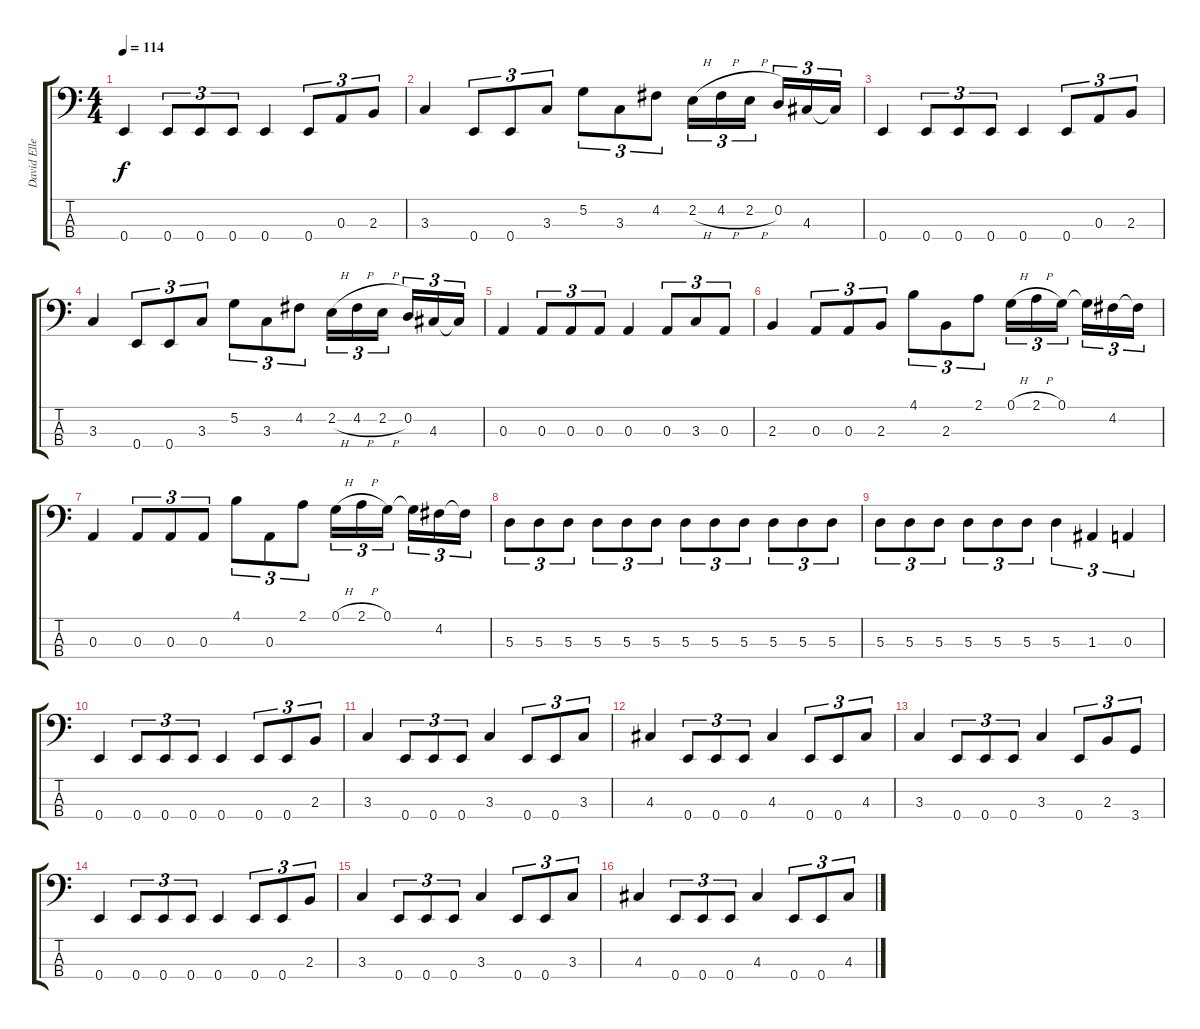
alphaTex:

\track ("David Ellefson" "David Elle") {instrument electricbasspick}
\staff {score tabs}
\tuning (G2 D2 A1 E1) {hide}
\ts (4 4)
\tempo 114
\clef f4
\ks c
0.4.4{dy f} 0.4.8{tu (3 2)} 0.4.8{tu (3 2)} 0.4.8{tu (3 2)} 0.4.4 0.4.8{tu (3 2)} 0.3.8{tu (3 2)} 2.3.8{tu (3 2)} |
3.3.4 0.4.8{tu (3 2)} 0.4.8{tu (3 2)} 3.3.8{tu (3 2)} 5.2.8{tu (3 2)} 3.3.8{tu (3 2)} 4.2.8{tu (3 2)} 2.2{h}.16{tu (3 2)} 4.2{h}.16{tu (3 2)} 2.2{h}.16{tu (3 2)} 0.2.16{tu (3 2)} 4.3.16{tu (3 2)} 4.3{t}.16{tu (3 2)} |
0.4.4 0.4.8{tu (3 2)} 0.4.8{tu (3 2)} 0.4.8{tu (3 2)} 0.4.4 0.4.8{tu (3 2)} 0.3.8{tu (3 2)} 2.3.8{tu (3 2)} |
3.3.4 0.4.8{tu (3 2)} 0.4.8{tu (3 2)} 3.3.8{tu (3 2)} 5.2.8{tu (3 2)} 3.3.8{tu (3 2)} 4.2.8{tu (3 2)} 2.2{h}.16{tu (3 2)} 4.2{h}.16{tu (3 2)} 2.2{h}.16{tu (3 2)} 0.2.16{tu (3 2)} 4.3.16{tu (3 2)} 4.3{t}.16{tu (3 2)} |
0.3.4 0.3.8{tu (3 2)} 0.3.8{tu (3 2)} 0.3.8{tu (3 2)} 0.3.4 0.3.8{tu (3 2)} 3.3.8{tu (3 2)} 0.3.8{tu (3 2)} |
2.3.4 0.3.8{tu (3 2)} 0.3.8{tu (3 2)} 2.3.8{tu (3 2)} 4.1.8{tu (3 2)} 2.3.8{tu (3 2)} 2.1.8{tu (3 2)} 0.1{h}.16{tu (3 2)} 2.1{h}.16{tu (3 2)} 0.1.16{tu (3 2)} 0.1{t}.16{tu (3 2)} 4.2.16{tu (3 2)} 4.2{t}.16{tu (3 2)} |
0.3.4 0.3.8{tu (3 2)} 0.3.8{tu (3 2)} 0.3.8{tu (3 2)} 4.1.8{tu (3 2)} 0.3.8{tu (3 2)} 2.1.8{tu (3 2)} 0.1{h}.16{tu (3 2)} 2.1{h}.16{tu (3 2)} 0.1.16{tu (3 2)} 0.1{t}.16{tu (3 2)} 4.2.16{tu (3 2)} 4.2{t}.16{tu (3 2)} |
5.3.8{tu (3 2)} 5.3.8{tu (3 2)} 5.3.8{tu (3 2)} 5.3.8{tu (3 2)} 5.3.8{tu (3 2)} 5.3.8{tu (3 2)} 5.3.8{tu (3 2)} 5.3.8{tu (3 2)} 5.3.8{tu (3 2)} 5.3.8{tu (3 2)} 5.3.8{tu (3 2)} 5.3.8{tu (3 2)} |
5.3.8{tu (3 2)} 5.3.8{tu (3 2)} 5.3.8{tu (3 2)} 5.3.8{tu (3 2)} 5.3.8{tu (3 2)} 5.3.8{tu (3 2)} 5.3.4{tu (3 2)} 1.3.4{tu (3 2)} 0.3.4{tu (3 2)} |
0.4.4 0.4.8{tu (3 2)} 0.4.8{tu (3 2)} 0.4.8{tu (3 2)} 0.4.4 0.4.8{tu (3 2)} 0.4.8{tu (3 2)} 2.3.8{tu (3 2)} |
3.3.4 0.4.8{tu (3 2)} 0.4.8{tu (3 2)} 0.4.8{tu (3 2)} 3.3.4 0.4.8{tu (3 2)} 0.4.8{tu (3 2)} 3.3.8{tu (3 2)} |
4.3.4 0.4.8{tu (3 2)} 0.4.8{tu (3 2)} 0.4.8{tu (3 2)} 4.3.4 0.4.8{tu (3 2)} 0.4.8{tu (3 2)} 4.3.8{tu (3 2)} |
3.3.4 0.4.8{tu (3 2)} 0.4.8{tu (3 2)} 0.4.8{tu (3 2)} 3.3.4 0.4.8{tu (3 2)} 2.3.8{tu (3 2)} 3.4.8{tu (3 2)} |
0.4.4 0.4.8{tu (3 2)} 0.4.8{tu (3 2)} 0.4.8{tu (3 2)} 0.4.4 0.4.8{tu (3 2)} 0.4.8{tu (3 2)} 2.3.8{tu (3 2)} |
3.3.4 0.4.8{tu (3 2)} 0.4.8{tu (3 2)} 0.4.8{tu (3 2)} 3.3.4 0.4.8{tu (3 2)} 0.4.8{tu (3 2)} 3.3.8{tu (3 2)} |
4.3.4 0.4.8{tu (3 2)} 0.4.8{tu (3 2)} 0.4.8{tu (3 2)} 4.3.4 0.4.8{tu (3 2)} 0.4.8{tu (3 2)} 4.3.8{tu (3 2)}
